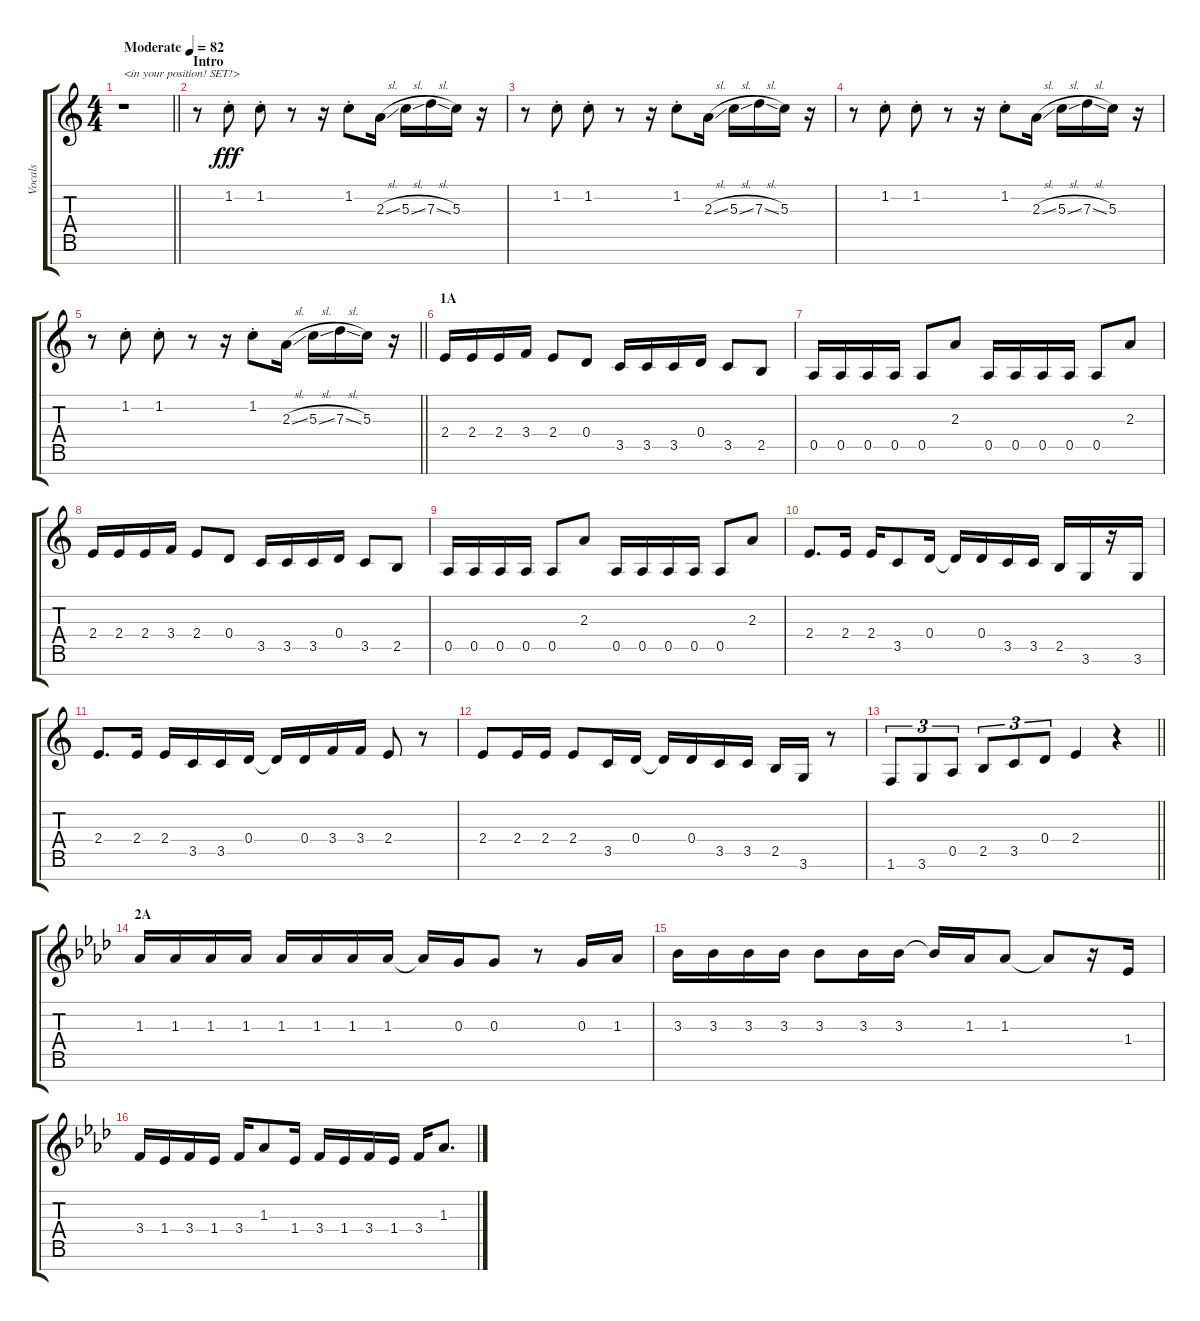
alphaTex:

\track ("Vocals" "Vocals") {instrument voiceoohs}
\staff {score tabs}
\tuning (E5 B4 G4 D4 A3 E3 B2) {hide}
\ts (4 4)
\tempo (82 "Moderate")
\clef g2
\barLineRight lightlight
\ks c
r.1{txt "<in your position! SET!>" dy fff instrument voiceoohs} |
\section ("" "Intro")
r.8 1.2{st}.8 1.2{st}.8 r.8 r.16 1.2{st}.8 2.3{sl}.16 5.3{sl}.16 7.3{sl}.16 5.3.16 r.16 |
r.8 1.2{st}.8 1.2{st}.8 r.8 r.16 1.2{st}.8 2.3{sl}.16 5.3{sl}.16 7.3{sl}.16 5.3.16 r.16 |
r.8 1.2{st}.8 1.2{st}.8 r.8 r.16 1.2{st}.8 2.3{sl}.16 5.3{sl}.16 7.3{sl}.16 5.3.16 r.16 |
\barLineRight lightlight
r.8 1.2{st}.8 1.2{st}.8 r.8 r.16 1.2{st}.8 2.3{sl}.16 5.3{sl}.16 7.3{sl}.16 5.3.16 r.16 |
\section ("" "1A")
2.4.16 2.4.16 2.4.16 3.4.16 2.4.8 0.4.8 3.5.16 3.5.16 3.5.16 0.4.16 3.5.8 2.5.8 |
0.5.16 0.5.16 0.5.16 0.5.16 0.5.8 2.3.8 0.5.16 0.5.16 0.5.16 0.5.16 0.5.8 2.3.8 |
2.4.16 2.4.16 2.4.16 3.4.16 2.4.8 0.4.8 3.5.16 3.5.16 3.5.16 0.4.16 3.5.8 2.5.8 |
0.5.16 0.5.16 0.5.16 0.5.16 0.5.8 2.3.8 0.5.16 0.5.16 0.5.16 0.5.16 0.5.8 2.3.8 |
2.4.8{d} 2.4.16 2.4.16 3.5.8 0.4.16 0.4{t}.16 0.4.16 3.5.16 3.5.16 2.5.16 3.6.16 r.16 3.6.16 |
2.4.8{d} 2.4.16 2.4.16 3.5.16 3.5.16 0.4.16 0.4{t}.16 0.4.16 3.4.16 3.4.16 2.4.8 r.8 |
2.4.8 2.4.16 2.4.16 2.4.8 3.5.16 0.4.16 0.4{t}.16 0.4.16 3.5.16 3.5.16 2.5.16 3.6.16 r.8 |
\barLineRight lightlight
1.6.8{tu (3 2)} 3.6.8{tu (3 2)} 0.5.8{tu (3 2)} 2.5.8{tu (3 2)} 3.5.8{tu (3 2)} 0.4.8{tu (3 2)} 2.4.4 r.4 |
\section ("" "2A")
\ks ab
1.3.16 1.3.16 1.3.16 1.3.16 1.3.16 1.3.16 1.3.16 1.3.16 1.3{t}.16 0.3.16 0.3.8 r.8 0.3.16 1.3.16 |
3.3.16 3.3.16 3.3.16 3.3.16 3.3.8 3.3.16 3.3.16 3.3{t}.16 1.3.16 1.3.8 1.3{t}.8 r.16 1.4.16 |
3.4.16 1.4.16 3.4.16 1.4.16 3.4.16 1.3.8 1.4.16 3.4.16 1.4.16 3.4.16 1.4.16 3.4.16 1.3.8{d}
